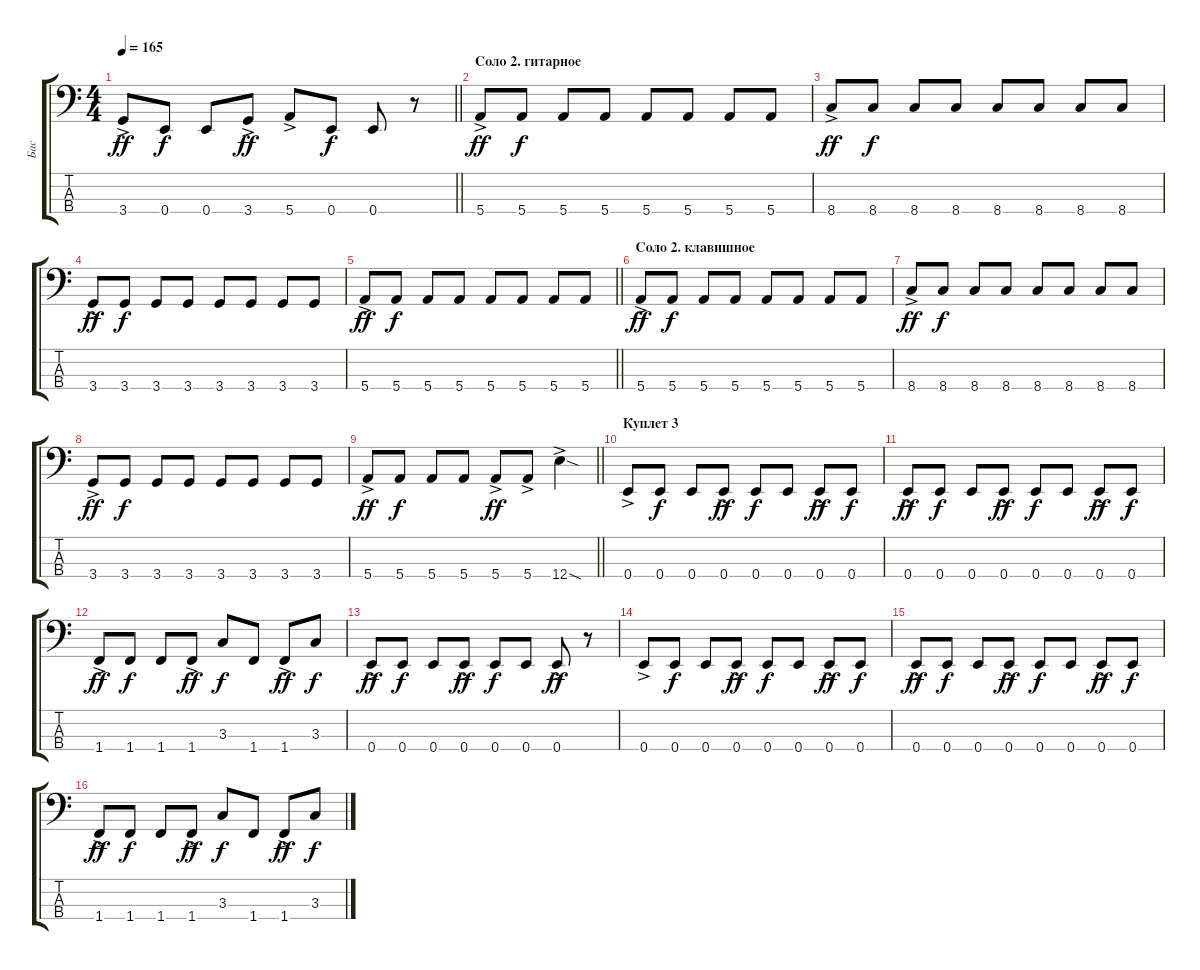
\track ("Бас" "Бас") {instrument electricbasspick}
\staff {score tabs}
\tuning (G2 D2 A1 E1) {hide}
\ts (4 4)
\tempo 165
\clef f4
\barLineRight lightlight
\ks c
3.4{ac}.8{dy ff} 0.4.8{dy f} 0.4.8 3.4{ac}.8{dy ff} 5.4{ac}.8 0.4.8{dy f} 0.4.8 r.8 |
\section ("" "Соло 2. гитарное")
5.4{ac}.8{dy ff} 5.4.8{dy f} 5.4.8 5.4.8 5.4.8 5.4.8 5.4.8 5.4.8 |
8.4{ac}.8{dy ff} 8.4.8{dy f} 8.4.8 8.4.8 8.4.8 8.4.8 8.4.8 8.4.8 |
3.4{ac}.8{dy ff} 3.4.8{dy f} 3.4.8 3.4.8 3.4.8 3.4.8 3.4.8 3.4.8 |
\barLineRight lightlight
5.4{ac}.8{dy ff} 5.4.8{dy f} 5.4.8 5.4.8 5.4.8 5.4.8 5.4.8 5.4.8 |
\section ("" "Соло 2. клавишное")
5.4{ac}.8{dy ff} 5.4.8{dy f} 5.4.8 5.4.8 5.4.8 5.4.8 5.4.8 5.4.8 |
8.4{ac}.8{dy ff} 8.4.8{dy f} 8.4.8 8.4.8 8.4.8 8.4.8 8.4.8 8.4.8 |
3.4{ac}.8{dy ff} 3.4.8{dy f} 3.4.8 3.4.8 3.4.8 3.4.8 3.4.8 3.4.8 |
\barLineRight lightlight
5.4{ac}.8{dy ff} 5.4.8{dy f} 5.4.8 5.4.8 5.4{ac}.8{dy ff} 5.4{ac}.8 12.4{sod ac}.4 |
\section ("" "Куплет 3")
0.4{ac}.8 0.4.8{dy f} 0.4.8 0.4{ac}.8{dy ff} 0.4.8{dy f} 0.4.8 0.4{ac}.8{dy ff} 0.4.8{dy f} |
0.4{ac}.8{dy ff} 0.4.8{dy f} 0.4.8 0.4{ac}.8{dy ff} 0.4.8{dy f} 0.4.8 0.4{ac}.8{dy ff} 0.4.8{dy f} |
1.4{ac}.8{dy ff} 1.4.8{dy f} 1.4.8 1.4{ac}.8{dy ff} 3.3.8{dy f} 1.4.8 1.4{ac}.8{dy ff} 3.3.8{dy f} |
0.4{ac}.8{dy ff} 0.4.8{dy f} 0.4.8 0.4{ac}.8{dy ff} 0.4.8{dy f} 0.4.8 0.4{ac}.8{dy ff} r.8 |
0.4{ac}.8 0.4.8{dy f} 0.4.8 0.4{ac}.8{dy ff} 0.4.8{dy f} 0.4.8 0.4{ac}.8{dy ff} 0.4.8{dy f} |
0.4{ac}.8{dy ff} 0.4.8{dy f} 0.4.8 0.4{ac}.8{dy ff} 0.4.8{dy f} 0.4.8 0.4{ac}.8{dy ff} 0.4.8{dy f} |
1.4{ac}.8{dy ff} 1.4.8{dy f} 1.4.8 1.4{ac}.8{dy ff} 3.3.8{dy f} 1.4.8 1.4{ac}.8{dy ff} 3.3.8{dy f}
